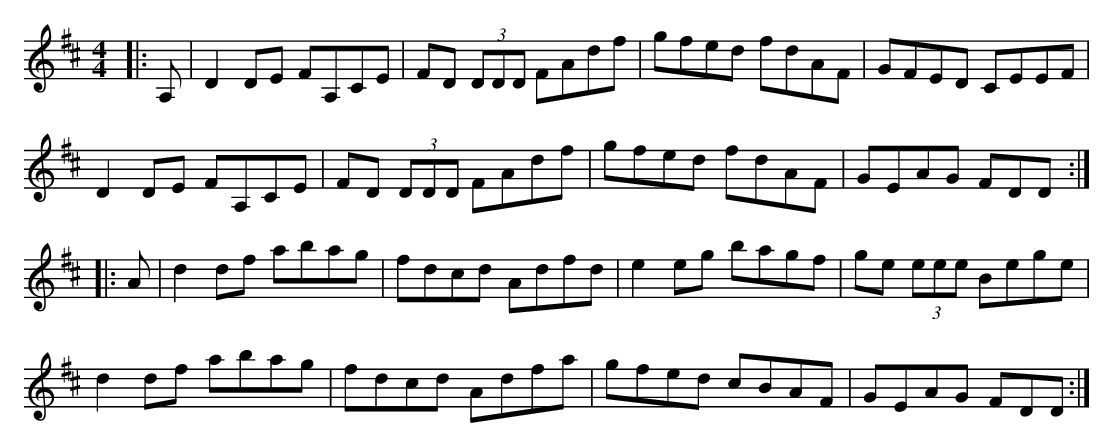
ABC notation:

X:1
M:4/4
K:D
|:A,|D2DE FA,CE|FD (3DDD FAdf|gfed fdAF|GFED CEEF|
D2DE FA,CE|FD (3DDD FAdf|gfed fdAF|GEAG FDD:|
|:A|d2df abag|fdcd Adfd|e2eg bagf|ge (3eee Bege|
d2df abag|fdcd Adfa|gfed cBAF|GEAG FDD:|
